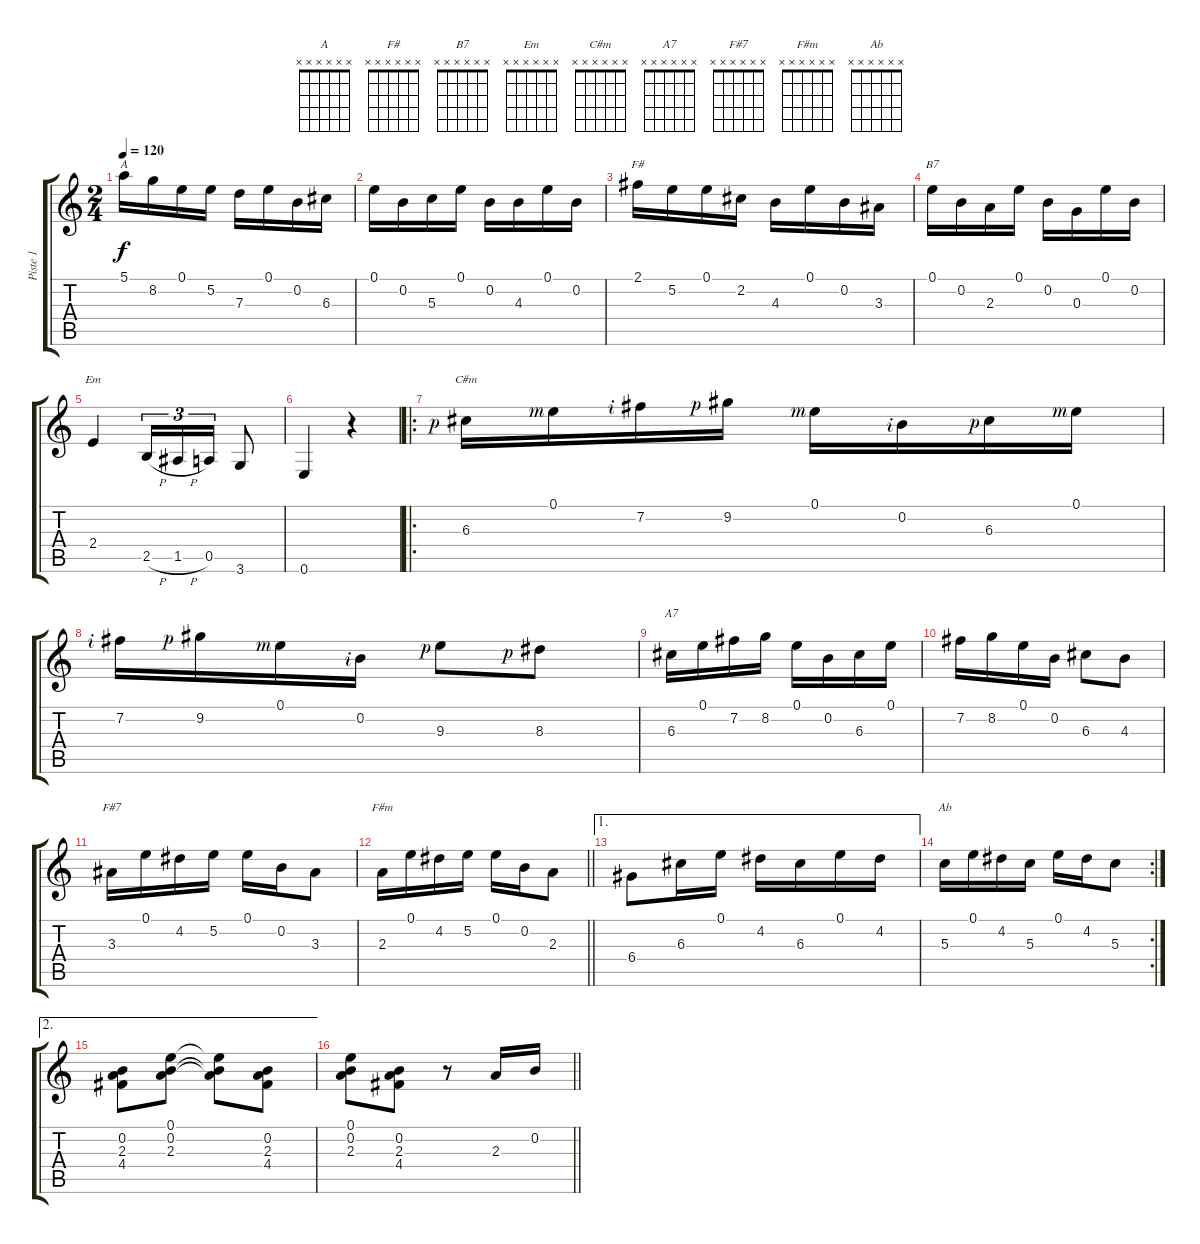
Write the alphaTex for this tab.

\track ("Piste 1" "Piste 1") {instrument acousticguitarnylon}
\staff {score tabs}
\tuning (E4 B3 G3 D3 A2 E2) {hide}
\chord ("A" x x x x x x)
\chord ("F#" x x x x x x)
\chord ("B7" x x x x x x)
\chord ("Em" x x x x x x)
\chord ("C#m" x x x x x x)
\chord ("A7" x x x x x x)
\chord ("F#7" x x x x x x)
\chord ("F#m" x x x x x x)
\chord ("Ab" x x x x x x)
\ts (2 4)
\tempo 120
\clef g2
\ks c
5.1.16{ch "A" dy f} 8.2.16 0.1.16 5.2.16 7.3.16 0.1.16 0.2.16 6.3.16 |
0.1.16 0.2.16 5.3.16 0.1.16 0.2.16 4.3.16 0.1.16 0.2.16 |
2.1.16{ch "F#"} 5.2.16 0.1.16 2.2.16 4.3.16 0.1.16 0.2.16 3.3.16 |
0.1.16{ch "B7"} 0.2.16 2.3.16 0.1.16 0.2.16 0.3.16 0.1.16 0.2.16 |
2.4.4{ch "Em"} 2.5{h}.16{tu (3 2)} 1.5{h}.16{tu (3 2)} 0.5.16{tu (3 2)} 3.6.8 |
0.6.4 r.4 |
\ro
6.3{rf 1}.16{ch "C#m"} 0.1{rf 3}.16 7.2{rf 2}.16 9.2{rf 1}.16 0.1{rf 3}.16 0.2{rf 2}.16 6.3{rf 1}.16 0.1{rf 3}.16 |
7.2{rf 2}.16 9.2{rf 1}.16 0.1{rf 3}.16 0.2{rf 2}.16 9.3{rf 1}.8 8.3{rf 1}.8 |
6.3.16{ch "A7"} 0.1.16 7.2.16 8.2.16 0.1.16 0.2.16 6.3.16 0.1.16 |
7.2.16 8.2.16 0.1.16 0.2.16 6.3.8 4.3.8 |
3.3.16{ch "F#7"} 0.1.16 4.2.16 5.2.16 0.1.16 0.2.16 3.3.8 |
\barLineRight lightlight
2.3.16{ch "F#m"} 0.1.16 4.2.16 5.2.16 0.1.16 0.2.16 2.3.8 |
\ae 1
6.4.8 6.3.16 0.1.16 4.2.16 6.3.16 0.1.16 4.2.16 |
\rc 2
5.3.16{ch "Ab"} 0.1.16 4.2.16 5.3.16 0.1.16 4.2.16 5.3.8 |
\ae 2
(0.2 2.3 4.4).8 (0.1 0.2 2.3).8 (0.1{t} 0.2{t} 2.3{t}).8 (0.2 2.3 4.4).8 |
\barLineRight lightlight
(0.1 0.2 2.3).8 (0.2 2.3 4.4).8 r.8 2.3.16 0.2.16
